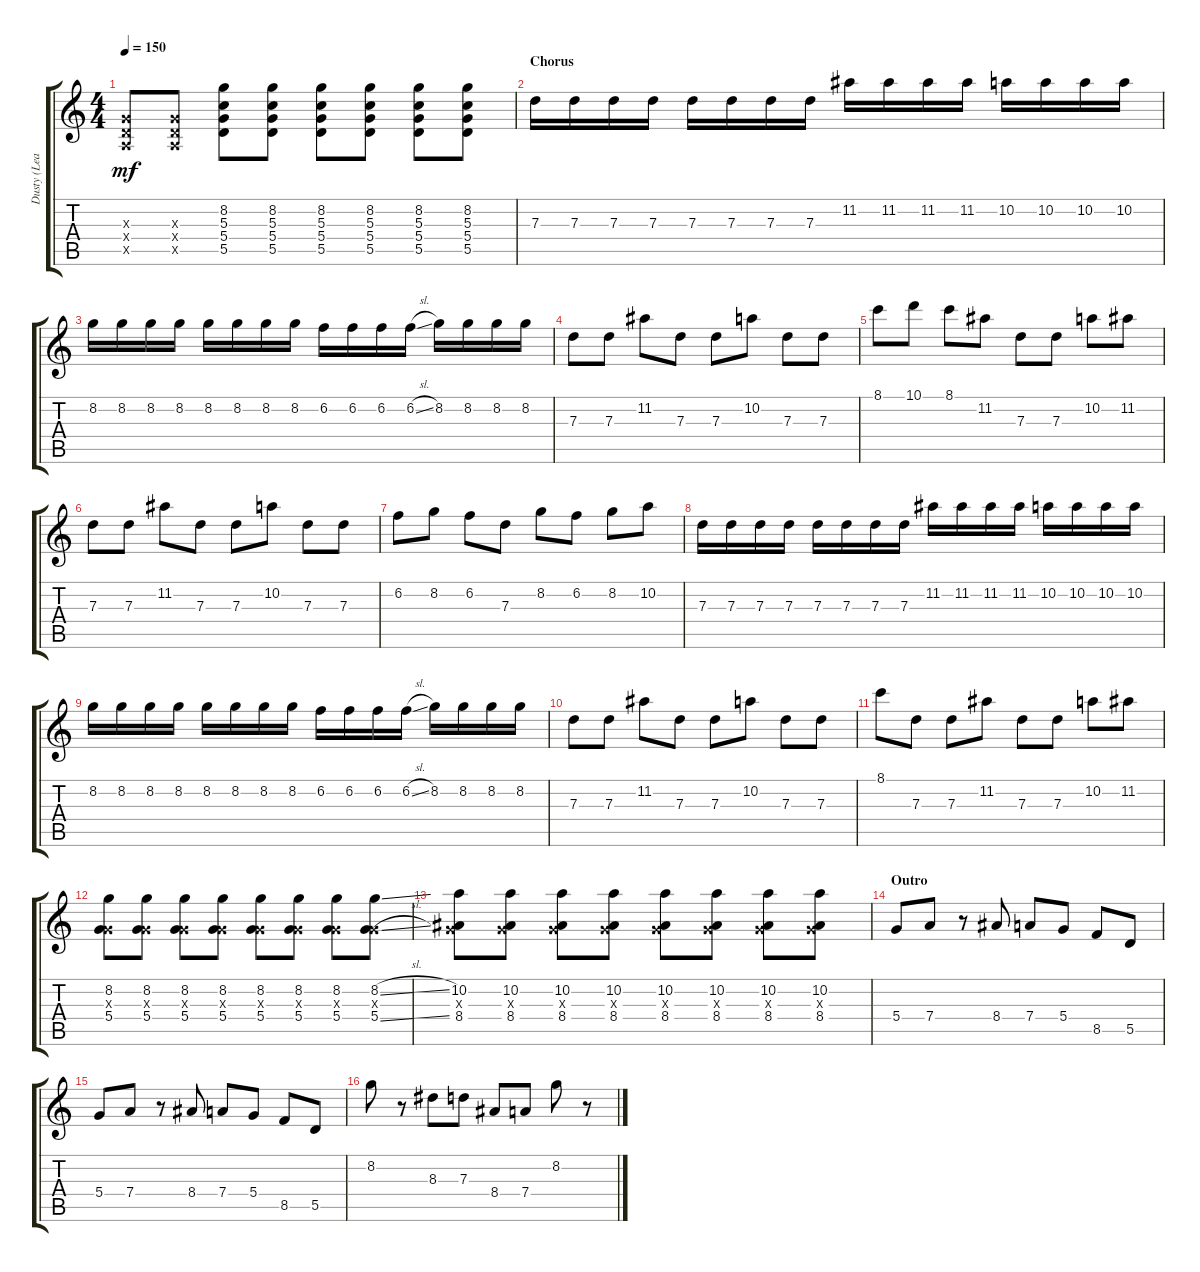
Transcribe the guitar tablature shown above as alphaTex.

\track ("Dusty (Lead)" "Dusty (Lea") {instrument distortionguitar}
\staff {score tabs}
\tuning (E4 B3 G3 D3 A2 D2) {hide}
\ts (4 4)
\tempo 150
\clef g2
\ks c
(0.3{x} 0.4{x} 0.5{x}).8{dy mf} (0.3{x} 0.4{x} 0.5{x}).8 (8.2 5.3 5.4 5.5).8 (8.2 5.3 5.4 5.5).8 (8.2 5.3 5.4 5.5).8 (8.2 5.3 5.4 5.5).8 (8.2 5.3 5.4 5.5).8 (8.2 5.3 5.4 5.5).8 |
\section ("" "Chorus")
7.3.16 7.3.16 7.3.16 7.3.16 7.3.16 7.3.16 7.3.16 7.3.16 11.2.16 11.2.16 11.2.16 11.2.16 10.2.16 10.2.16 10.2.16 10.2.16 |
8.2.16 8.2.16 8.2.16 8.2.16 8.2.16 8.2.16 8.2.16 8.2.16 6.2.16 6.2.16 6.2.16 6.2{sl}.16 8.2.16 8.2.16 8.2.16 8.2.16 |
7.3.8 7.3.8 11.2.8 7.3.8 7.3.8 10.2.8 7.3.8 7.3.8 |
8.1.8 10.1.8 8.1.8 11.2.8 7.3.8 7.3.8 10.2.8 11.2.8 |
7.3.8 7.3.8 11.2.8 7.3.8 7.3.8 10.2.8 7.3.8 7.3.8 |
6.2.8 8.2.8 6.2.8 7.3.8 8.2.8 6.2.8 8.2.8 10.2.8 |
7.3.16 7.3.16 7.3.16 7.3.16 7.3.16 7.3.16 7.3.16 7.3.16 11.2.16 11.2.16 11.2.16 11.2.16 10.2.16 10.2.16 10.2.16 10.2.16 |
8.2.16 8.2.16 8.2.16 8.2.16 8.2.16 8.2.16 8.2.16 8.2.16 6.2.16 6.2.16 6.2.16 6.2{sl}.16 8.2.16 8.2.16 8.2.16 8.2.16 |
7.3.8 7.3.8 11.2.8 7.3.8 7.3.8 10.2.8 7.3.8 7.3.8 |
8.1.8 7.3.8 7.3.8 11.2.8 7.3.8 7.3.8 10.2.8 11.2.8 |
(8.2 0.3{x} 5.4).8 (8.2 0.3{x} 5.4).8 (8.2 0.3{x} 5.4).8 (8.2 0.3{x} 5.4).8 (8.2 0.3{x} 5.4).8 (8.2 0.3{x} 5.4).8 (8.2 0.3{x} 5.4).8 (8.2{sl} 0.3{x} 5.4{sl}).8 |
(10.2 0.3{x} 8.4).8 (10.2 0.3{x} 8.4).8 (10.2 0.3{x} 8.4).8 (10.2 0.3{x} 8.4).8 (10.2 0.3{x} 8.4).8 (10.2 0.3{x} 8.4).8 (10.2 0.3{x} 8.4).8 (10.2 0.3{x} 8.4).8 |
\section ("" "Outro")
5.4.8 7.4.8 r.8 8.4.8 7.4.8 5.4.8 8.5.8 5.5.8 |
5.4.8 7.4.8 r.8 8.4.8 7.4.8 5.4.8 8.5.8 5.5.8 |
8.2.8 r.8 8.3.8 7.3.8 8.4.8 7.4.8 8.2.8 r.8
